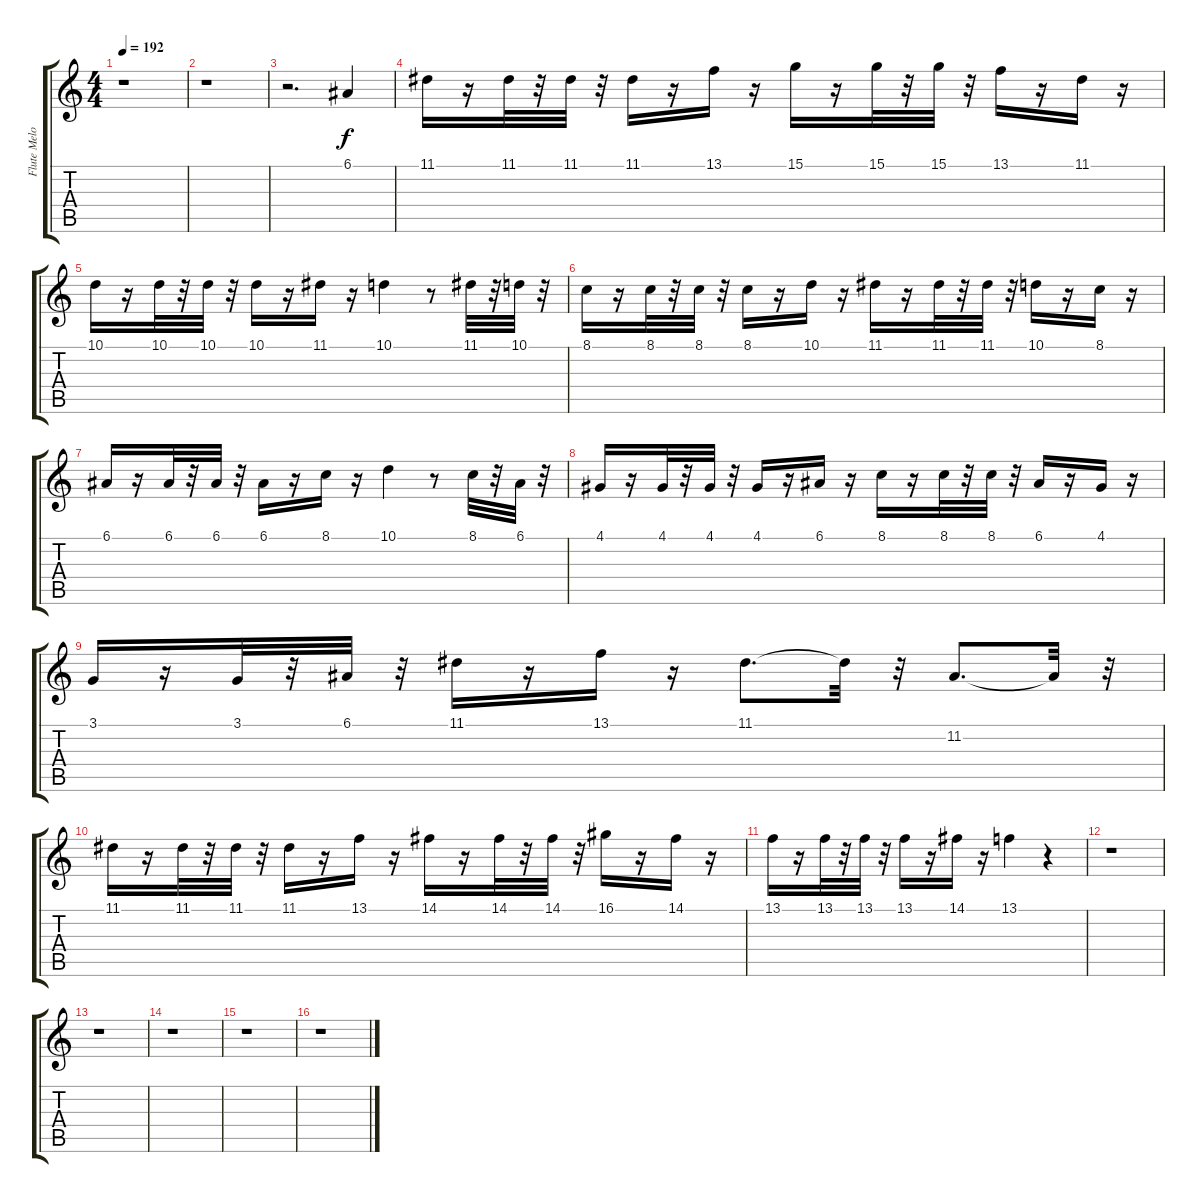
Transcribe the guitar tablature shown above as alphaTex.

\track ("Flute Melody" "Flute Melo") {instrument panflute}
\staff {score tabs}
\tuning (E4 B3 G3 D3 A2 E2) {hide}
\ts (4 4)
\tempo 192
\clef g2
\ks c
r.1{dy f} |
r.1 |
r.2{d} 6.1.4 |
11.1.16 r.16 11.1.32 r.32 11.1.32 r.32 11.1.16 r.16 13.1.16 r.16 15.1.16 r.16 15.1.32 r.32 15.1.32 r.32 13.1.16 r.16 11.1.16 r.16 |
10.1.16 r.16 10.1.32 r.32 10.1.32 r.32 10.1.16 r.16 11.1.16 r.16 10.1.4 r.8 11.1.32 r.32 10.1.32 r.32 |
8.1.16 r.16 8.1.32 r.32 8.1.32 r.32 8.1.16 r.16 10.1.16 r.16 11.1.16 r.16 11.1.32 r.32 11.1.32 r.32 10.1.16 r.16 8.1.16 r.16 |
6.1.16 r.16 6.1.32 r.32 6.1.32 r.32 6.1.16 r.16 8.1.16 r.16 10.1.4 r.8 8.1.32 r.32 6.1.32 r.32 |
4.1.16 r.16 4.1.32 r.32 4.1.32 r.32 4.1.16 r.16 6.1.16 r.16 8.1.16 r.16 8.1.32 r.32 8.1.32 r.32 6.1.16 r.16 4.1.16 r.16 |
3.1.16 r.16 3.1.32 r.32 6.1.32 r.32 11.1.16 r.16 13.1.16 r.16 11.1.8{d} 11.1{t}.32 r.32 11.2.8{d} 11.2{t}.32 r.32 |
11.1.16 r.16 11.1.32 r.32 11.1.32 r.32 11.1.16 r.16 13.1.16 r.16 14.1.16 r.16 14.1.32 r.32 14.1.32 r.32 16.1.16 r.16 14.1.16 r.16 |
13.1.16 r.16 13.1.32 r.32 13.1.32 r.32 13.1.16 r.16 14.1.16 r.16 13.1.4 r.4 |
r.1 |
r.1 |
r.1 |
r.1 |
r.1
